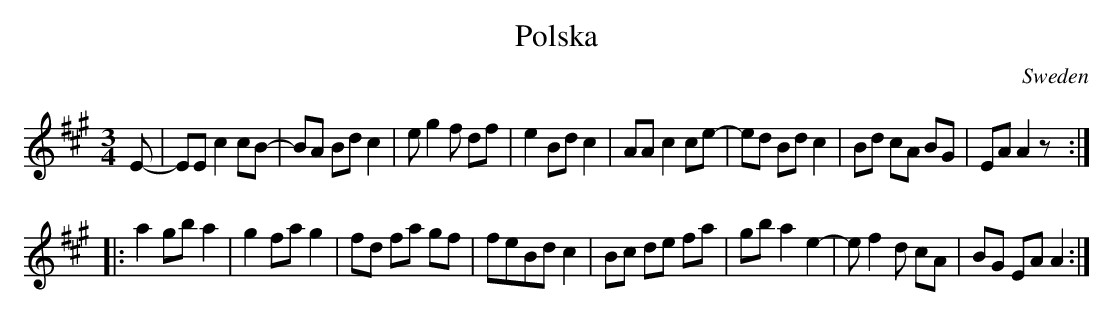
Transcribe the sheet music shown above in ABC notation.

X:1
T:Polska
O:Sweden
M:3/4
L:1/8
K:A
E-|EE c2 cB-|BA Bd c2| e g2 f df | e2 Bd c2| \
   AA c2 ce-|ed Bd c2| Bd cA BG  | EA A2 z::
   a2 gb a2 |g2 fa g2| fd fa gf  | feBd c2| \
   Bc de fa |gb a2 e2-|e f2 d cA|BG EA A2:|
